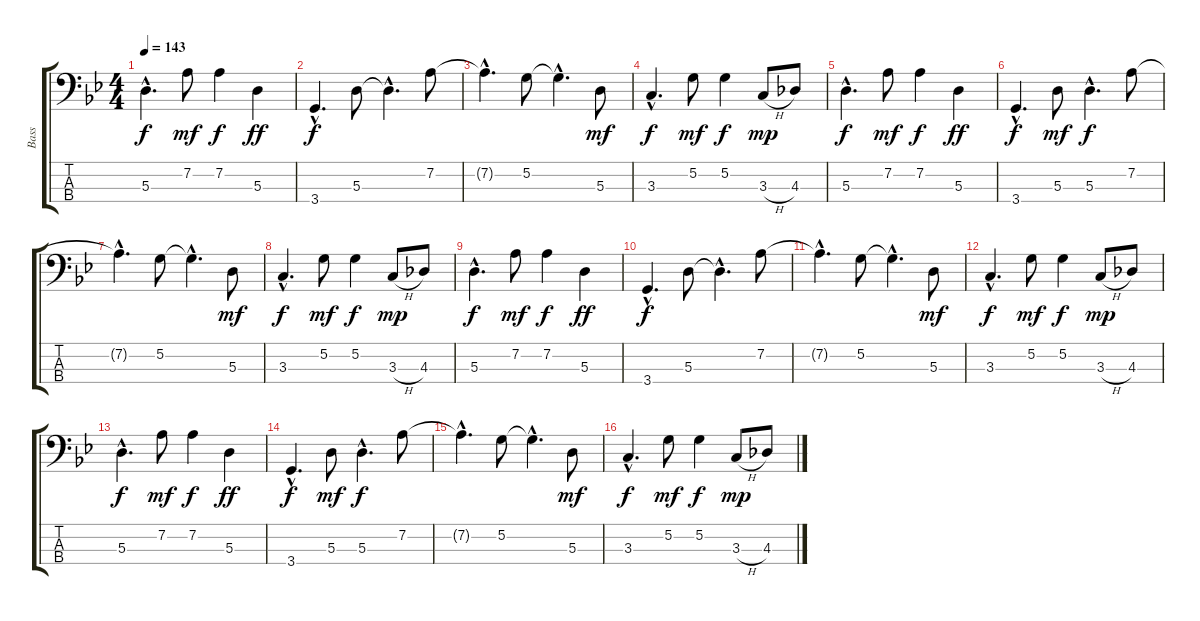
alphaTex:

\track ("Bass" "Bass") {instrument acousticbass}
\staff {score tabs}
\tuning (G2 D2 A1 E1) {hide}
\ts (4 4)
\tempo 143
\clef f4
\ks gminor
5.3{hac}.4{d dy f} 7.2.8{dy mf} 7.2.4{dy f} 5.3.4{dy ff} |
3.4{hac}.4{d dy f} 5.3.8 5.3{hac t}.4{d} 7.2.8 |
7.2{hac t}.4{d} 5.2.8 5.2{hac t}.4{d} 5.3.8{dy mf} |
3.3{hac}.4{d dy f} 5.2.8{dy mf} 5.2.4{dy f} 3.3{h}.8{dy mp} 4.3.8 |
5.3{hac}.4{d dy f} 7.2.8{dy mf} 7.2.4{dy f} 5.3.4{dy ff} |
3.4{hac}.4{d dy f} 5.3.8{dy mf} 5.3{hac}.4{d dy f} 7.2.8 |
7.2{hac t}.4{d} 5.2.8 5.2{hac t}.4{d} 5.3.8{dy mf} |
3.3{hac}.4{d dy f} 5.2.8{dy mf} 5.2.4{dy f} 3.3{h}.8{dy mp} 4.3.8 |
5.3{hac}.4{d dy f} 7.2.8{dy mf} 7.2.4{dy f} 5.3.4{dy ff} |
3.4{hac}.4{d dy f} 5.3.8 5.3{hac t}.4{d} 7.2.8 |
7.2{hac t}.4{d} 5.2.8 5.2{hac t}.4{d} 5.3.8{dy mf} |
3.3{hac}.4{d dy f} 5.2.8{dy mf} 5.2.4{dy f} 3.3{h}.8{dy mp} 4.3.8 |
5.3{hac}.4{d dy f} 7.2.8{dy mf} 7.2.4{dy f} 5.3.4{dy ff} |
3.4{hac}.4{d dy f} 5.3.8{dy mf} 5.3{hac}.4{d dy f} 7.2.8 |
7.2{hac t}.4{d} 5.2.8 5.2{hac t}.4{d} 5.3.8{dy mf} |
3.3{hac}.4{d dy f} 5.2.8{dy mf} 5.2.4{dy f} 3.3{h}.8{dy mp} 4.3.8
